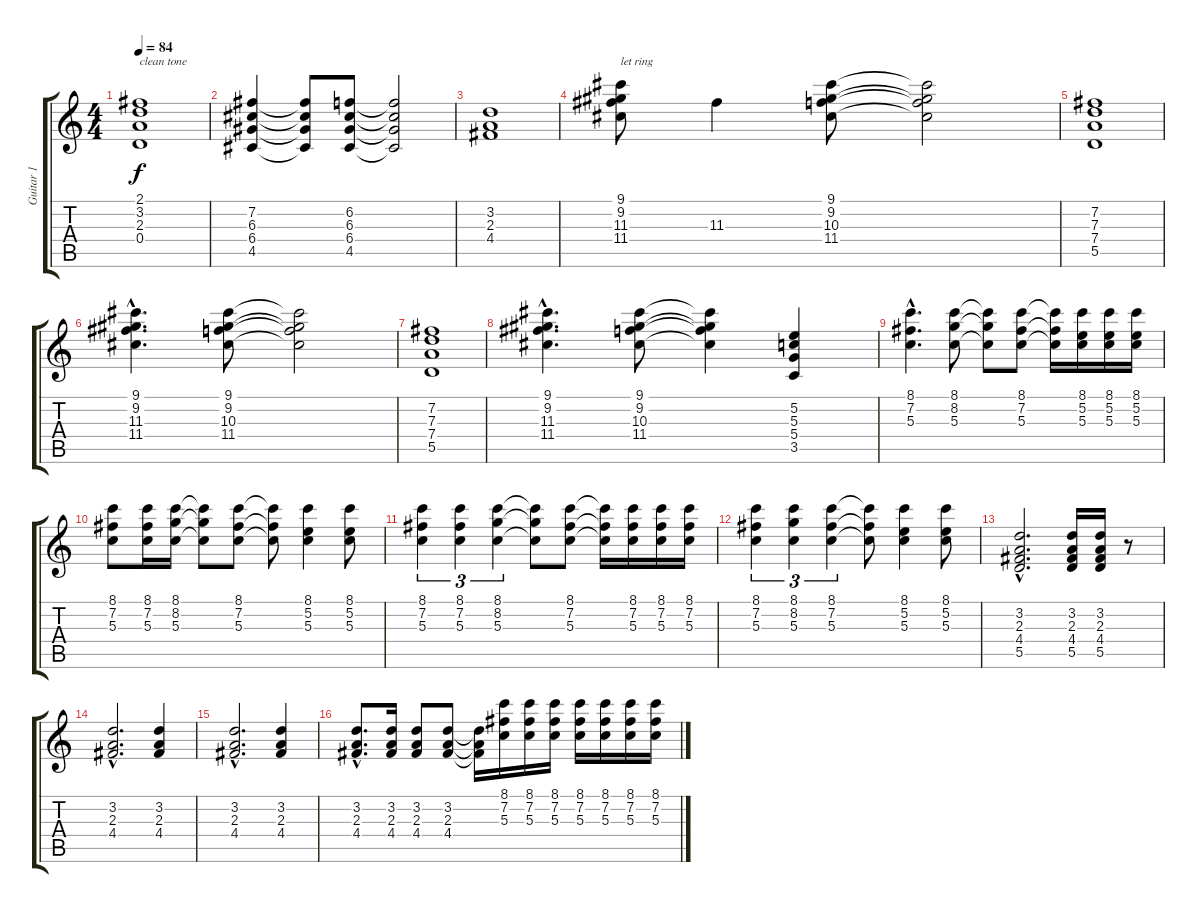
\track ("Guitar 1" "Guitar 1") {instrument electricguitarclean}
\staff {score tabs}
\tuning (E4 B3 G3 D3 A2 E2) {hide}
\ts (4 4)
\tempo 84
\clef g2
\ks c
(2.1 3.2 2.3 0.4).1{txt "clean tone" dy f instrument electricguitarclean} |
(7.2 6.3 6.4 4.5).4 (7.2{t} 6.3{t} 6.4{t} 4.5{t}).8 (6.2 6.3 6.4 4.5).8 (6.2{t} 6.3{t} 6.4{t} 4.5{t}).2 |
(3.2 2.3 4.4).1 |
(9.1 9.2 11.3 11.4).8{txt "let ring"} 11.3.4 (9.1 9.2 10.3 11.4).8 (9.1{t} 9.2{t} 10.3{t} 11.4{t}).2 |
(7.2 7.3 7.4 5.5).1 |
(9.1{hac} 9.2{hac} 11.3{hac} 11.4{hac}).4{d} (9.1 9.2 10.3 11.4).8 (9.1{t} 9.2{t} 10.3{t} 11.4{t}).2 |
(7.2 7.3 7.4 5.5).1 |
(9.1{hac} 9.2{hac} 11.3{hac} 11.4{hac}).4{d} (9.1 9.2 10.3 11.4).8 (9.1{t} 9.2{t} 10.3{t} 11.4{t}).4 (5.2 5.3 5.4 3.5).4 |
(8.1{hac} 7.2{hac} 5.3{hac}).4{d} (8.1 8.2 5.3).8 (8.1{t} 8.2{t} 5.3{t}).8 (8.1 7.2 5.3).8 (8.1{t} 7.2{t} 5.3{t}).16 (8.1 5.2 5.3).16 (8.1 5.2 5.3).16 (8.1 5.2 5.3).16 |
(8.1 7.2 5.3).8 (8.1 7.2 5.3).16 (8.1 8.2 5.3).16 (8.1{t} 8.2{t} 5.3{t}).8 (8.1 7.2 5.3).8 (8.1{t} 7.2{t} 5.3{t}).8 (8.1 5.2 5.3).4 (8.1 5.2 5.3).8 |
(8.1 7.2 5.3).4{tu (3 2)} (8.1 7.2 5.3).4{tu (3 2)} (8.1 8.2 5.3).4{tu (3 2)} (8.1{t} 8.2{t} 5.3{t}).8 (8.1 7.2 5.3).8 (8.1{t} 7.2{t} 5.3{t}).16 (8.1 7.2 5.3).16 (8.1 7.2 5.3).16 (8.1 7.2 5.3).16 |
(8.1 7.2 5.3).4{tu (3 2)} (8.1 8.2 5.3).4{tu (3 2)} (8.1 7.2 5.3).4{tu (3 2)} (8.1{t} 7.2{t} 5.3{t}).8 (8.1 5.2 5.3).4 (8.1 5.2 5.3).8 |
(3.2{hac} 2.3{hac} 4.4{hac} 5.5{hac}).2{d} (3.2 2.3 4.4 5.5).16 (3.2 2.3 4.4 5.5).16 r.8 |
(3.2{hac} 2.3{hac} 4.4{hac}).2{d} (3.2 2.3 4.4).4 |
(3.2{hac} 2.3{hac} 4.4{hac}).2{d} (3.2 2.3 4.4).4 |
(3.2{hac} 2.3{hac} 4.4{hac}).8{d} (3.2 2.3 4.4).16 (3.2 2.3 4.4).8 (3.2 2.3 4.4).8 (3.2{t} 2.3{t} 4.4{t}).16 (8.1 7.2 5.3).16 (8.1 7.2 5.3).16 (8.1 7.2 5.3).16 (8.1 7.2 5.3).16 (8.1 7.2 5.3).16 (8.1 7.2 5.3).16 (8.1 7.2 5.3).16
